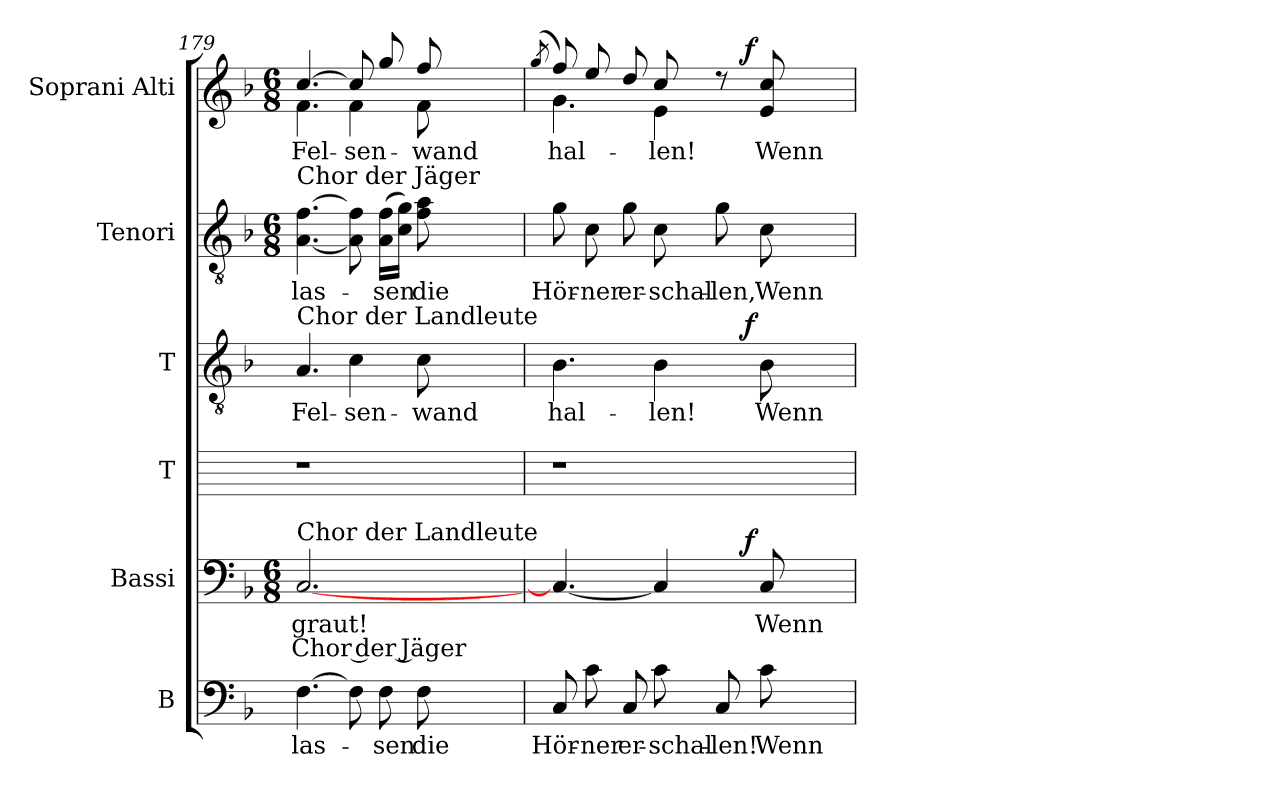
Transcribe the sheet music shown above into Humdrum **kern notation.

**kern	**text	**kern	**text	**text	**dynam	**kern	**kern	**text	**dynam	**kern	**text	**kern	**text	**dynam
*part6	*part6	*part5	*part5	*part5	*part5	*part4	*part3	*part3	*part3	*part2	*part2	*part1	*part1	*part1
*staff6	*staff6	*staff5	*staff5	*staff5	*staff5	*staff4	*staff3	*staff3	*staff3	*staff2	*staff2	*staff1	*staff1	*staff1
*I"B	*	*I"Bassi	*	*	*	*I"T	*I"T	*	*	*I"Tenori	*	*I"Soprani  Alti	*	*
*I'B	*	*I'B	*	*	*	*I'T	*I'T	*	*	*I'T	*	*I'S  A	*	*
!!LO:PB:g=z
*clefF4	*	*clefF4	*	*	*	*	*clefGv2	*	*	*clefGv2	*	*clefG2	*	*
*k[b-]	*	*k[b-]	*	*	*	*	*k[b-]	*	*	*k[b-]	*	*k[b-]	*	*
*F:	*	*F:	*	*	*	*	*F:	*	*	*F:	*	*F:	*	*
*	*	*M6/8	*	*	*	*	*	*	*	*M6/8	*	*M6/8	*	*
=179	=179	=179	=179	=179	=179	=179	=179	=179	=179	=179	=179	=179	=179	=179
!	!	!	!	!	!	!	!	!	!	!LO:TX:a:t=Chor der Jäger	!	!	!	!
!	!	!	!	!	!	!	!LO:TX:a:t=Chor der Landleute	!	!	!	!	!	!	!
!	!	!LO:TX:a:t=Chor der Landleute	!	!	!	!	!	!	!	!	!	!	!	!
!	!LO:LY:b:cj	!	!LO:LY:b:cj	!LO:LY:b:rj	!	!	!	!LO:LY:b:cj	!	!	!LO:LY:b:cj	!	!LO:LY:b:cj	!
*	*	*	*	*	*	*	*	*	*	*	*	*^	*	*
[>4.F\	las-	[<2.C/	-graut!	Chor der Jäger	.	1r	4.A/	Fel-	.	[>4.f\ [<4.A\	las-	[>4.cc/	4.f\	Fel-	.
!	!	!	!	!	!	!	!	!LO:LY:b:cj	!	!	!	!	!	!LO:LY:b:cj	!
8F\]	.	.	.	.	.	.	4c\	-sen-	.	8f\] 8A\]	.	8cc/]	4f\	-sen-	.
!	!LO:LY:b:cj	!	!	!	!	!	!	!	!	!	!LO:LY:b:cj	!	!	!	!
8F\	-sen	.	.	.	.	.	.	.	.	(>16f\ 16A\L	-sen	8gg/	.	.	.
.	.	.	.	.	.	.	.	.	.	16g\ 16c\J)	.	.	.	.	.
!	!LO:LY:b:cj	!	!	!	!	!	!	!LO:LY:b:cj	!	!	!LO:LY:b:cj	!	!	!LO:LY:b:cj	!
8F\	die	.	.	.	.	.	8c\	-wand	.	8a\ 8f\	die	8ff/	8f\	-wand	.
4ryy	.	4ryy	.	.	.	.	4ryy	.	.	4ryy	.	4ryy	4ryy	.	.
*	*	*	*	*	*	*	*	*	*	*	*	*v	*v	*	*
=180	=180	=180	=180	=180	=180	=180	=180	=180	=180	=180	=180	=180	=180	=180
.	.	.	.	.	.	.	.	.	.	.	.	(>8qgg/	.	.
!	!LO:LY:b	!	!	!	!	!	!	!LO:LY:b:cj	!	!	!LO:LY:b	!	!LO:LY:b:cj	!
*	*	*^	*	*	*	*	*^	*	*	*	*	*^	*	*
*	*	*	*	*	*	*	*	*	*	*	*	*	*	*	*^	*	*
8C/	Hör-	4.C/_<	2ryy	.	.	.	1r	4.B-\	2ryy	hal-	.	8g\	Hör-	8ff/)	4.g\	2ryy	hal-	.
!	!LO:LY:b:rj	!	!	!	!	!	!	!	!	!	!	!	!LO:LY:b:rj	!	!	!	!	!
8c\	-ner	.	.	.	.	.	.	.	.	.	.	8c\	-ner	8ee/	.	.	.	.
!	!LO:LY:b:cj	!	!	!	!	!	!	!	!	!	!	!	!LO:LY:b:cj	!	!	!	!	!
8C/	er-	.	.	.	.	.	.	.	.	.	.	8g\	er-	8dd/	.	.	.	.
!	!LO:LY:b:cj	!	!	!	!	!	!	!	!	!LO:LY:b:cj	!	!	!LO:LY:b:cj	!	!	!	!LO:LY:b:cj	!
8c\	-schal-	4C/]	.	.	.	.	.	4B-\	.	-len!	.	8c\	-schal-	8cc/	4e\	.	-len!	.
!	!LO:LY:b:rj	!	!	!	!	!	!	!	!	!	!	!	!LO:LY:b:rj	!	!	!	!	!
8C/	-len!	.	16.ryy	.	.	.	.	.	16.ryy	.	.	8g\	-len,	8r	.	16.ryy	.	.
!	!	!	!	!	!	!LO:DY:a	!	!	!	!	!LO:DY:a	!	!	!	!	!	!	!LO:DY:a
.	.	.	4ryy	.	.	f	.	.	4ryy	.	f	.	.	.	.	4ryy	.	f
!	!LO:LY:b:cj	!	!	!LO:LY:b:cj	!	!	!	!	!	!LO:LY:b:cj	!	!	!LO:LY:b:cj	!	!	!	!LO:LY:b:cj	!
8c\	Wenn	8C/	.	Wenn	.	.	.	8B-\	.	Wenn	.	8c\	Wenn	8cc/ 8e/	4ryy	.	Wenn	.
4ryy	.	4ryy	.	.	.	.	.	4ryy	.	.	.	4ryy	.	4ryy	.	.	.	.
.	.	.	8ryy	.	.	.	.	.	8ryy	.	.	.	.	.	.	8ryy	.	.
.	.	.	.	.	.	.	.	.	.	.	.	.	.	.	8ryy	.	.	.
.	.	.	32ryy	.	.	.	.	.	32ryy	.	.	.	.	.	.	32ryy	.	.
*	*	*v	*v	*	*	*	*	*v	*v	*	*	*	*	*v	*v	*v	*	*
=	=	=	=	=	=	=	=	=	=	=	=	=	=	=
*-	*-	*-	*-	*-	*-	*-	*-	*-	*-	*-	*-	*-	*-	*-
